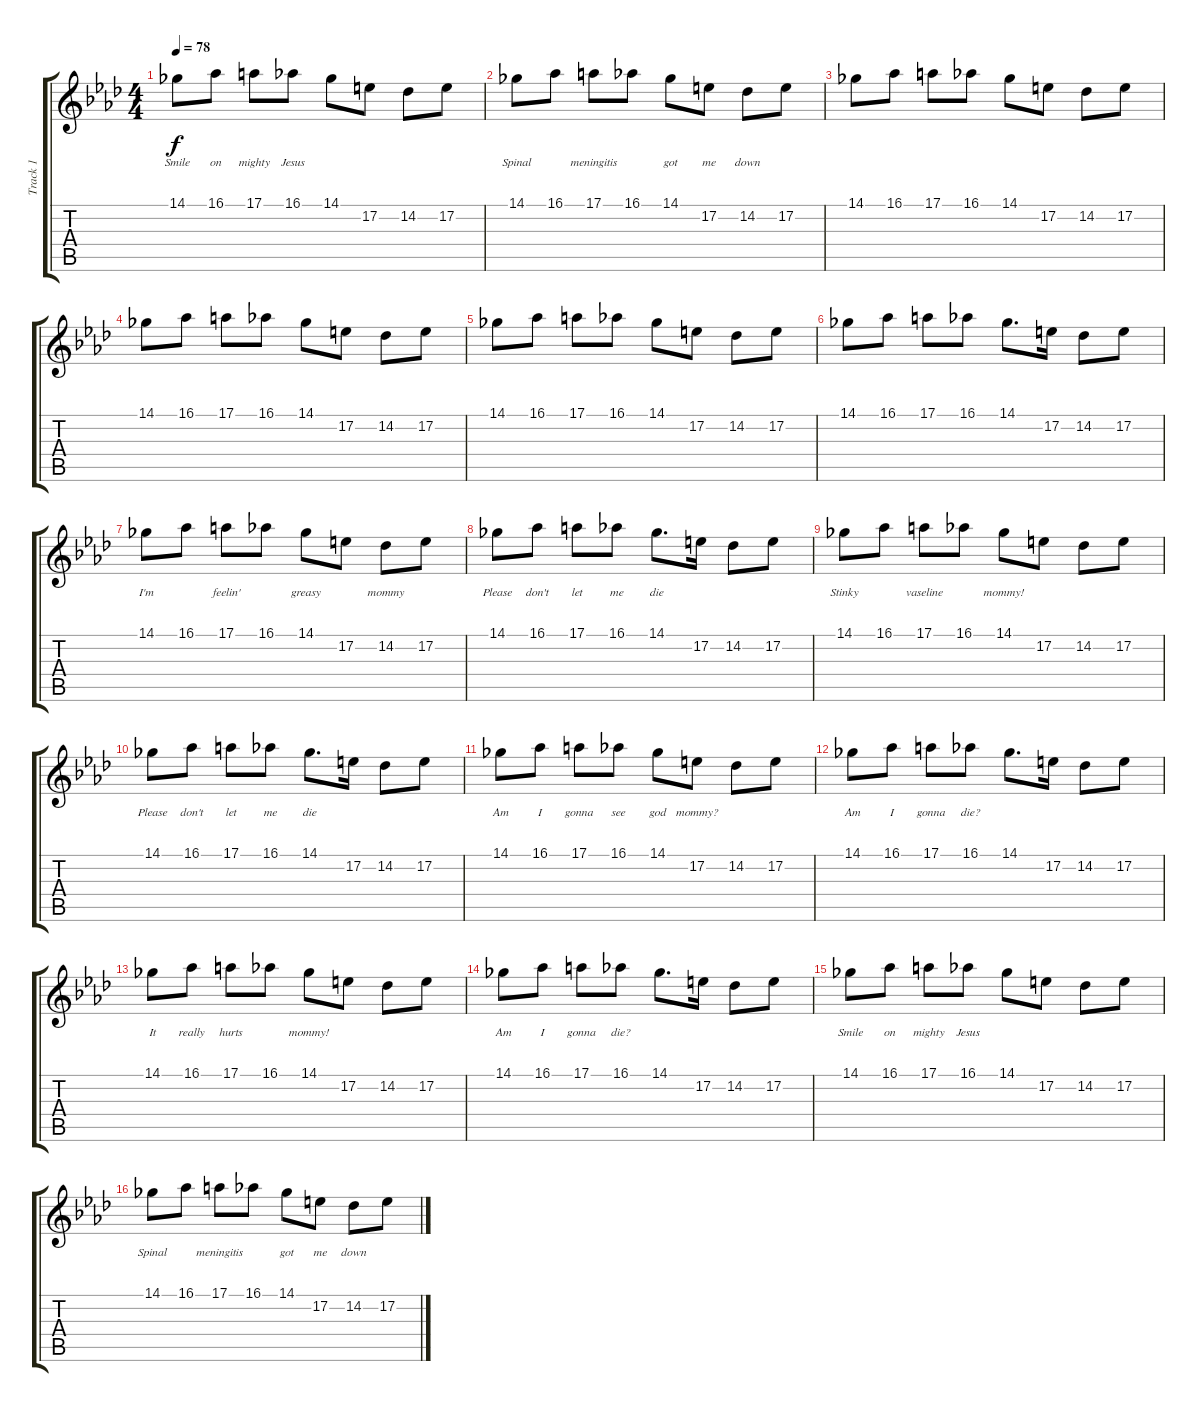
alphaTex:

\track ("Track 1" "Track 1") {instrument glockenspiel}
\staff {score tabs}
\tuning (E4 B3 G3 D3 A2 E2) {hide}
\ts (4 4)
\tempo 78
\clef g2
\ks fminor
14.1.8{lyrics (0 "Smile") lyrics (1 "") lyrics (2 "") lyrics (3 "") lyrics (4 "") dy f} 16.1.8{lyrics (0 "on") lyrics (1 "") lyrics (2 "") lyrics (3 "") lyrics (4 "")} 17.1.8{lyrics (0 "mighty") lyrics (1 "") lyrics (2 "") lyrics (3 "") lyrics (4 "")} 16.1.8{lyrics (0 "Jesus") lyrics (1 "") lyrics (2 "") lyrics (3 "") lyrics (4 "")} 14.1.8{lyrics (0 "") lyrics (1 "") lyrics (2 "") lyrics (3 "") lyrics (4 "")} 17.2.8{lyrics (0 "") lyrics (1 "") lyrics (2 "") lyrics (3 "") lyrics (4 "")} 14.2.8{lyrics (0 "") lyrics (1 "") lyrics (2 "") lyrics (3 "") lyrics (4 "")} 17.2.8{lyrics (0 "") lyrics (1 "") lyrics (2 "") lyrics (3 "") lyrics (4 "")} |
14.1.8{lyrics (0 "Spinal") lyrics (1 "") lyrics (2 "") lyrics (3 "") lyrics (4 "")} 16.1.8{lyrics (0 "") lyrics (1 "") lyrics (2 "") lyrics (3 "") lyrics (4 "")} 17.1.8{lyrics (0 "meningitis") lyrics (1 "") lyrics (2 "") lyrics (3 "") lyrics (4 "")} 16.1.8{lyrics (0 "") lyrics (1 "") lyrics (2 "") lyrics (3 "") lyrics (4 "")} 14.1.8{lyrics (0 "got") lyrics (1 "") lyrics (2 "") lyrics (3 "") lyrics (4 "")} 17.2.8{lyrics (0 "me") lyrics (1 "") lyrics (2 "") lyrics (3 "") lyrics (4 "")} 14.2.8{lyrics (0 "down") lyrics (1 "") lyrics (2 "") lyrics (3 "") lyrics (4 "")} 17.2.8{lyrics (0 "") lyrics (1 "") lyrics (2 "") lyrics (3 "") lyrics (4 "")} |
14.1.8{lyrics (0 "") lyrics (1 "") lyrics (2 "") lyrics (3 "") lyrics (4 "")} 16.1.8{lyrics (0 "") lyrics (1 "") lyrics (2 "") lyrics (3 "") lyrics (4 "")} 17.1.8{lyrics (0 "") lyrics (1 "") lyrics (2 "") lyrics (3 "") lyrics (4 "")} 16.1.8{lyrics (0 "") lyrics (1 "") lyrics (2 "") lyrics (3 "") lyrics (4 "")} 14.1.8{lyrics (0 "") lyrics (1 "") lyrics (2 "") lyrics (3 "") lyrics (4 "")} 17.2.8{lyrics (0 "") lyrics (1 "") lyrics (2 "") lyrics (3 "") lyrics (4 "")} 14.2.8{lyrics (0 "") lyrics (1 "") lyrics (2 "") lyrics (3 "") lyrics (4 "")} 17.2.8{lyrics (0 "") lyrics (1 "") lyrics (2 "") lyrics (3 "") lyrics (4 "")} |
14.1.8{lyrics (0 "") lyrics (1 "") lyrics (2 "") lyrics (3 "") lyrics (4 "")} 16.1.8{lyrics (0 "") lyrics (1 "") lyrics (2 "") lyrics (3 "") lyrics (4 "")} 17.1.8{lyrics (0 "") lyrics (1 "") lyrics (2 "") lyrics (3 "") lyrics (4 "")} 16.1.8{lyrics (0 "") lyrics (1 "") lyrics (2 "") lyrics (3 "") lyrics (4 "")} 14.1.8{lyrics (0 "") lyrics (1 "") lyrics (2 "") lyrics (3 "") lyrics (4 "")} 17.2.8{lyrics (0 "") lyrics (1 "") lyrics (2 "") lyrics (3 "") lyrics (4 "")} 14.2.8{lyrics (0 "") lyrics (1 "") lyrics (2 "") lyrics (3 "") lyrics (4 "")} 17.2.8{lyrics (0 "") lyrics (1 "") lyrics (2 "") lyrics (3 "") lyrics (4 "")} |
14.1.8{lyrics (0 "") lyrics (1 "") lyrics (2 "") lyrics (3 "") lyrics (4 "")} 16.1.8{lyrics (0 "") lyrics (1 "") lyrics (2 "") lyrics (3 "") lyrics (4 "")} 17.1.8{lyrics (0 "") lyrics (1 "") lyrics (2 "") lyrics (3 "") lyrics (4 "")} 16.1.8{lyrics (0 "") lyrics (1 "") lyrics (2 "") lyrics (3 "") lyrics (4 "")} 14.1.8{lyrics (0 "") lyrics (1 "") lyrics (2 "") lyrics (3 "") lyrics (4 "")} 17.2.8{lyrics (0 "") lyrics (1 "") lyrics (2 "") lyrics (3 "") lyrics (4 "")} 14.2.8{lyrics (0 "") lyrics (1 "") lyrics (2 "") lyrics (3 "") lyrics (4 "")} 17.2.8{lyrics (0 "") lyrics (1 "") lyrics (2 "") lyrics (3 "") lyrics (4 "")} |
14.1.8{lyrics (0 "") lyrics (1 "") lyrics (2 "") lyrics (3 "") lyrics (4 "")} 16.1.8{lyrics (0 "") lyrics (1 "") lyrics (2 "") lyrics (3 "") lyrics (4 "")} 17.1.8{lyrics (0 "") lyrics (1 "") lyrics (2 "") lyrics (3 "") lyrics (4 "")} 16.1.8{lyrics (0 "") lyrics (1 "") lyrics (2 "") lyrics (3 "") lyrics (4 "")} 14.1.8{d lyrics (0 "") lyrics (1 "") lyrics (2 "") lyrics (3 "") lyrics (4 "")} 17.2.16{lyrics (0 "") lyrics (1 "") lyrics (2 "") lyrics (3 "") lyrics (4 "")} 14.2.8{lyrics (0 "") lyrics (1 "") lyrics (2 "") lyrics (3 "") lyrics (4 "")} 17.2.8{lyrics (0 "") lyrics (1 "") lyrics (2 "") lyrics (3 "") lyrics (4 "")} |
14.1.8{lyrics (0 "I'm") lyrics (1 "") lyrics (2 "") lyrics (3 "") lyrics (4 "")} 16.1.8{lyrics (0 "") lyrics (1 "") lyrics (2 "") lyrics (3 "") lyrics (4 "")} 17.1.8{lyrics (0 "feelin'") lyrics (1 "") lyrics (2 "") lyrics (3 "") lyrics (4 "")} 16.1.8{lyrics (0 "") lyrics (1 "") lyrics (2 "") lyrics (3 "") lyrics (4 "")} 14.1.8{lyrics (0 "greasy") lyrics (1 "") lyrics (2 "") lyrics (3 "") lyrics (4 "")} 17.2.8{lyrics (0 "") lyrics (1 "") lyrics (2 "") lyrics (3 "") lyrics (4 "")} 14.2.8{lyrics (0 "mommy") lyrics (1 "") lyrics (2 "") lyrics (3 "") lyrics (4 "")} 17.2.8{lyrics (0 "") lyrics (1 "") lyrics (2 "") lyrics (3 "") lyrics (4 "")} |
14.1.8{lyrics (0 "Please") lyrics (1 "") lyrics (2 "") lyrics (3 "") lyrics (4 "")} 16.1.8{lyrics (0 "don't") lyrics (1 "") lyrics (2 "") lyrics (3 "") lyrics (4 "")} 17.1.8{lyrics (0 "let") lyrics (1 "") lyrics (2 "") lyrics (3 "") lyrics (4 "")} 16.1.8{lyrics (0 "me") lyrics (1 "") lyrics (2 "") lyrics (3 "") lyrics (4 "")} 14.1.8{d lyrics (0 "die") lyrics (1 "") lyrics (2 "") lyrics (3 "") lyrics (4 "")} 17.2.16{lyrics (0 "") lyrics (1 "") lyrics (2 "") lyrics (3 "") lyrics (4 "")} 14.2.8{lyrics (0 "") lyrics (1 "") lyrics (2 "") lyrics (3 "") lyrics (4 "")} 17.2.8{lyrics (0 "") lyrics (1 "") lyrics (2 "") lyrics (3 "") lyrics (4 "")} |
14.1.8{lyrics (0 "Stinky") lyrics (1 "") lyrics (2 "") lyrics (3 "") lyrics (4 "")} 16.1.8{lyrics (0 "") lyrics (1 "") lyrics (2 "") lyrics (3 "") lyrics (4 "")} 17.1.8{lyrics (0 "vaseline") lyrics (1 "") lyrics (2 "") lyrics (3 "") lyrics (4 "")} 16.1.8{lyrics (0 "") lyrics (1 "") lyrics (2 "") lyrics (3 "") lyrics (4 "")} 14.1.8{lyrics (0 "mommy!") lyrics (1 "") lyrics (2 "") lyrics (3 "") lyrics (4 "")} 17.2.8{lyrics (0 "") lyrics (1 "") lyrics (2 "") lyrics (3 "") lyrics (4 "")} 14.2.8{lyrics (0 "") lyrics (1 "") lyrics (2 "") lyrics (3 "") lyrics (4 "")} 17.2.8{lyrics (0 "") lyrics (1 "") lyrics (2 "") lyrics (3 "") lyrics (4 "")} |
14.1.8{lyrics (0 "Please") lyrics (1 "") lyrics (2 "") lyrics (3 "") lyrics (4 "")} 16.1.8{lyrics (0 "don't") lyrics (1 "") lyrics (2 "") lyrics (3 "") lyrics (4 "")} 17.1.8{lyrics (0 "let") lyrics (1 "") lyrics (2 "") lyrics (3 "") lyrics (4 "")} 16.1.8{lyrics (0 "me") lyrics (1 "") lyrics (2 "") lyrics (3 "") lyrics (4 "")} 14.1.8{d lyrics (0 "die") lyrics (1 "") lyrics (2 "") lyrics (3 "") lyrics (4 "")} 17.2.16{lyrics (0 "") lyrics (1 "") lyrics (2 "") lyrics (3 "") lyrics (4 "")} 14.2.8{lyrics (0 "") lyrics (1 "") lyrics (2 "") lyrics (3 "") lyrics (4 "")} 17.2.8{lyrics (0 "") lyrics (1 "") lyrics (2 "") lyrics (3 "") lyrics (4 "")} |
14.1.8{lyrics (0 "Am") lyrics (1 "") lyrics (2 "") lyrics (3 "") lyrics (4 "")} 16.1.8{lyrics (0 "I") lyrics (1 "") lyrics (2 "") lyrics (3 "") lyrics (4 "")} 17.1.8{lyrics (0 "gonna") lyrics (1 "") lyrics (2 "") lyrics (3 "") lyrics (4 "")} 16.1.8{lyrics (0 "see") lyrics (1 "") lyrics (2 "") lyrics (3 "") lyrics (4 "")} 14.1.8{lyrics (0 "god") lyrics (1 "") lyrics (2 "") lyrics (3 "") lyrics (4 "")} 17.2.8{lyrics (0 "mommy?") lyrics (1 "") lyrics (2 "") lyrics (3 "") lyrics (4 "")} 14.2.8{lyrics (0 "") lyrics (1 "") lyrics (2 "") lyrics (3 "") lyrics (4 "")} 17.2.8{lyrics (0 "") lyrics (1 "") lyrics (2 "") lyrics (3 "") lyrics (4 "")} |
14.1.8{lyrics (0 "Am") lyrics (1 "") lyrics (2 "") lyrics (3 "") lyrics (4 "")} 16.1.8{lyrics (0 "I") lyrics (1 "") lyrics (2 "") lyrics (3 "") lyrics (4 "")} 17.1.8{lyrics (0 "gonna") lyrics (1 "") lyrics (2 "") lyrics (3 "") lyrics (4 "")} 16.1.8{lyrics (0 "die?") lyrics (1 "") lyrics (2 "") lyrics (3 "") lyrics (4 "")} 14.1.8{d lyrics (0 "") lyrics (1 "") lyrics (2 "") lyrics (3 "") lyrics (4 "")} 17.2.16{lyrics (0 "") lyrics (1 "") lyrics (2 "") lyrics (3 "") lyrics (4 "")} 14.2.8{lyrics (0 "") lyrics (1 "") lyrics (2 "") lyrics (3 "") lyrics (4 "")} 17.2.8{lyrics (0 "") lyrics (1 "") lyrics (2 "") lyrics (3 "") lyrics (4 "")} |
14.1.8{lyrics (0 "It") lyrics (1 "") lyrics (2 "") lyrics (3 "") lyrics (4 "")} 16.1.8{lyrics (0 "really") lyrics (1 "") lyrics (2 "") lyrics (3 "") lyrics (4 "")} 17.1.8{lyrics (0 "hurts") lyrics (1 "") lyrics (2 "") lyrics (3 "") lyrics (4 "")} 16.1.8{lyrics (0 "") lyrics (1 "") lyrics (2 "") lyrics (3 "") lyrics (4 "")} 14.1.8{lyrics (0 "mommy!") lyrics (1 "") lyrics (2 "") lyrics (3 "") lyrics (4 "")} 17.2.8{lyrics (0 "") lyrics (1 "") lyrics (2 "") lyrics (3 "") lyrics (4 "")} 14.2.8{lyrics (0 "") lyrics (1 "") lyrics (2 "") lyrics (3 "") lyrics (4 "")} 17.2.8{lyrics (0 "") lyrics (1 "") lyrics (2 "") lyrics (3 "") lyrics (4 "")} |
14.1.8{lyrics (0 "Am") lyrics (1 "") lyrics (2 "") lyrics (3 "") lyrics (4 "")} 16.1.8{lyrics (0 "I") lyrics (1 "") lyrics (2 "") lyrics (3 "") lyrics (4 "")} 17.1.8{lyrics (0 "gonna") lyrics (1 "") lyrics (2 "") lyrics (3 "") lyrics (4 "")} 16.1.8{lyrics (0 "die?") lyrics (1 "") lyrics (2 "") lyrics (3 "") lyrics (4 "")} 14.1.8{d lyrics (0 "") lyrics (1 "") lyrics (2 "") lyrics (3 "") lyrics (4 "")} 17.2.16{lyrics (0 "") lyrics (1 "") lyrics (2 "") lyrics (3 "") lyrics (4 "")} 14.2.8{lyrics (0 "") lyrics (1 "") lyrics (2 "") lyrics (3 "") lyrics (4 "")} 17.2.8{lyrics (0 "") lyrics (1 "") lyrics (2 "") lyrics (3 "") lyrics (4 "")} |
14.1.8{lyrics (0 "Smile") lyrics (1 "") lyrics (2 "") lyrics (3 "") lyrics (4 "")} 16.1.8{lyrics (0 "on") lyrics (1 "") lyrics (2 "") lyrics (3 "") lyrics (4 "")} 17.1.8{lyrics (0 "mighty") lyrics (1 "") lyrics (2 "") lyrics (3 "") lyrics (4 "")} 16.1.8{lyrics (0 "Jesus") lyrics (1 "") lyrics (2 "") lyrics (3 "") lyrics (4 "")} 14.1.8{lyrics (0 "") lyrics (1 "") lyrics (2 "") lyrics (3 "") lyrics (4 "")} 17.2.8{lyrics (0 "") lyrics (1 "") lyrics (2 "") lyrics (3 "") lyrics (4 "")} 14.2.8{lyrics (0 "") lyrics (1 "") lyrics (2 "") lyrics (3 "") lyrics (4 "")} 17.2.8{lyrics (0 "") lyrics (1 "") lyrics (2 "") lyrics (3 "") lyrics (4 "")} |
14.1.8{lyrics (0 "Spinal") lyrics (1 "") lyrics (2 "") lyrics (3 "") lyrics (4 "")} 16.1.8{lyrics (0 "") lyrics (1 "") lyrics (2 "") lyrics (3 "") lyrics (4 "")} 17.1.8{lyrics (0 "meningitis") lyrics (1 "") lyrics (2 "") lyrics (3 "") lyrics (4 "")} 16.1.8{lyrics (0 "") lyrics (1 "") lyrics (2 "") lyrics (3 "") lyrics (4 "")} 14.1.8{lyrics (0 "got") lyrics (1 "") lyrics (2 "") lyrics (3 "") lyrics (4 "")} 17.2.8{lyrics (0 "me") lyrics (1 "") lyrics (2 "") lyrics (3 "") lyrics (4 "")} 14.2.8{lyrics (0 "down") lyrics (1 "") lyrics (2 "") lyrics (3 "") lyrics (4 "")} 17.2.8{lyrics (0 "") lyrics (1 "") lyrics (2 "") lyrics (3 "") lyrics (4 "")}
